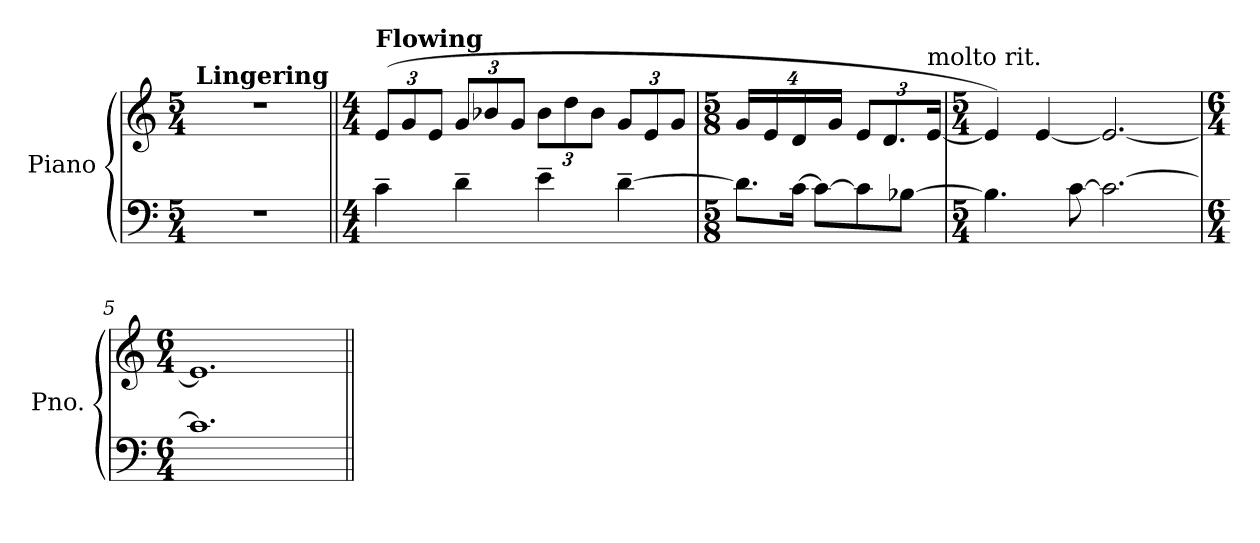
**kern	**kern	**dynam
*part1	*part1	*part1
*staff2	*staff1	*staff1/2
*I"Piano	*	*
*I'Pno.	*	*
*clefF4	*clefG2	*
*k[]	*k[]	*
*M5/4	*M5/4	*
*MM56	*MM56	*
=1	=1	=1
!	!LO:TX:a:B:t=Lingering	!
4%5r	4%5r	.
=2||	=2||	=2||
*M4/4	*M4/4	*
*	*Xbrackettup	*
*	*MM104	*
!	!LO:TX:a:B:t=Flowing	!
!	!	!LO:DY:b
!	!	!LO:DY:n=1:b
4c~\	(>12e/L	mp other-dynamics
.	12g/	.
.	12e/J	.
4d~\	12g/L	.
.	12b-X/	.
.	12g/J	.
4e~\	12b-\L	.
.	12dd\	.
.	12b-\J	.
[4d~\	12g/L	.
.	12e/	.
.	12g/J	.
=3	=3	=3
*M5/8	*M5/8	*
8.d\L]	32%3g/L	.
.	32%3e/	.
[16c\Jk	32%3d/	.
8c\L_	.	.
.	32%3g/J	.
8c\]	12e/L	.
.	12.d/	.
[8B-X\J	.	.
!	!LO:TX:a:t=molto rit.	!
.	[24e/Jk	.
!!LO:LB:g=z
=4	=4	=4
*M5/4	*M5/4	*
4.B-\]	4e/])	.
.	[4e/	.
[8c\	.	.
2.c\_	2.e/_	.
=5	=5	=5
*M6/4	*M6/4	*
1.c]	1.e]	.
=||	=||	=||
*-	*-	*-
